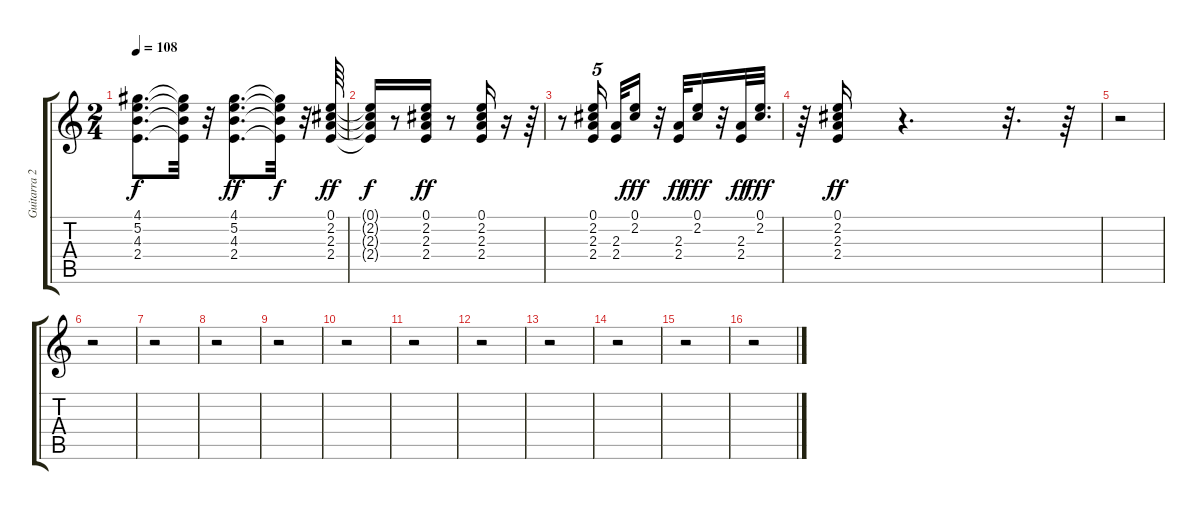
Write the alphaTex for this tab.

\track ("Guitarra 2" "Guitarra 2") {instrument acousticguitarnylon}
\staff {score tabs}
\tuning (E4 B3 G3 D3 A2 E2) {hide}
\ts (2 4)
\tempo 108
\clef g2
\ks c
(4.1{t} 5.2{t} 4.3{t} 2.4{t}).8{d dy f} (4.1{t} 5.2{t} 4.3{t} 2.4{t}).32 r.32 (4.1 5.2 4.3 2.4).8{d dy ff} (4.1{t} 5.2{t} 4.3{t} 2.4{t}).32{dy f} r.32 (0.1 2.2 2.3 2.4).64{dy ff} |
(0.1{t} 2.2{t} 2.3{t} 2.4{t}).16{dy f} r.8 (0.1 2.2 2.3 2.4).16{dy ff} r.8 (0.1 2.2 2.3 2.4).16 r.16 r.64 |
r.8 (0.1 2.2 2.3 2.4).16{tu (5 4) beam splitsecondary} (2.3 2.4).32 (0.1 2.2).16{dy fff} r.32 (2.3 2.4).32{dy ff} (0.1 2.2).16{dy fff} r.32 (2.3 2.4).32{dy ff} (0.1 2.2).32{d dy fff} |
r.64 (0.1 2.2 2.3 2.4).16{dy ff} r.4{d} r.32{d} r.64 |
r.2 |
r.2 |
r.2 |
r.2 |
r.2 |
r.2 |
r.2 |
r.2 |
r.2 |
r.2 |
r.2 |
r.2
